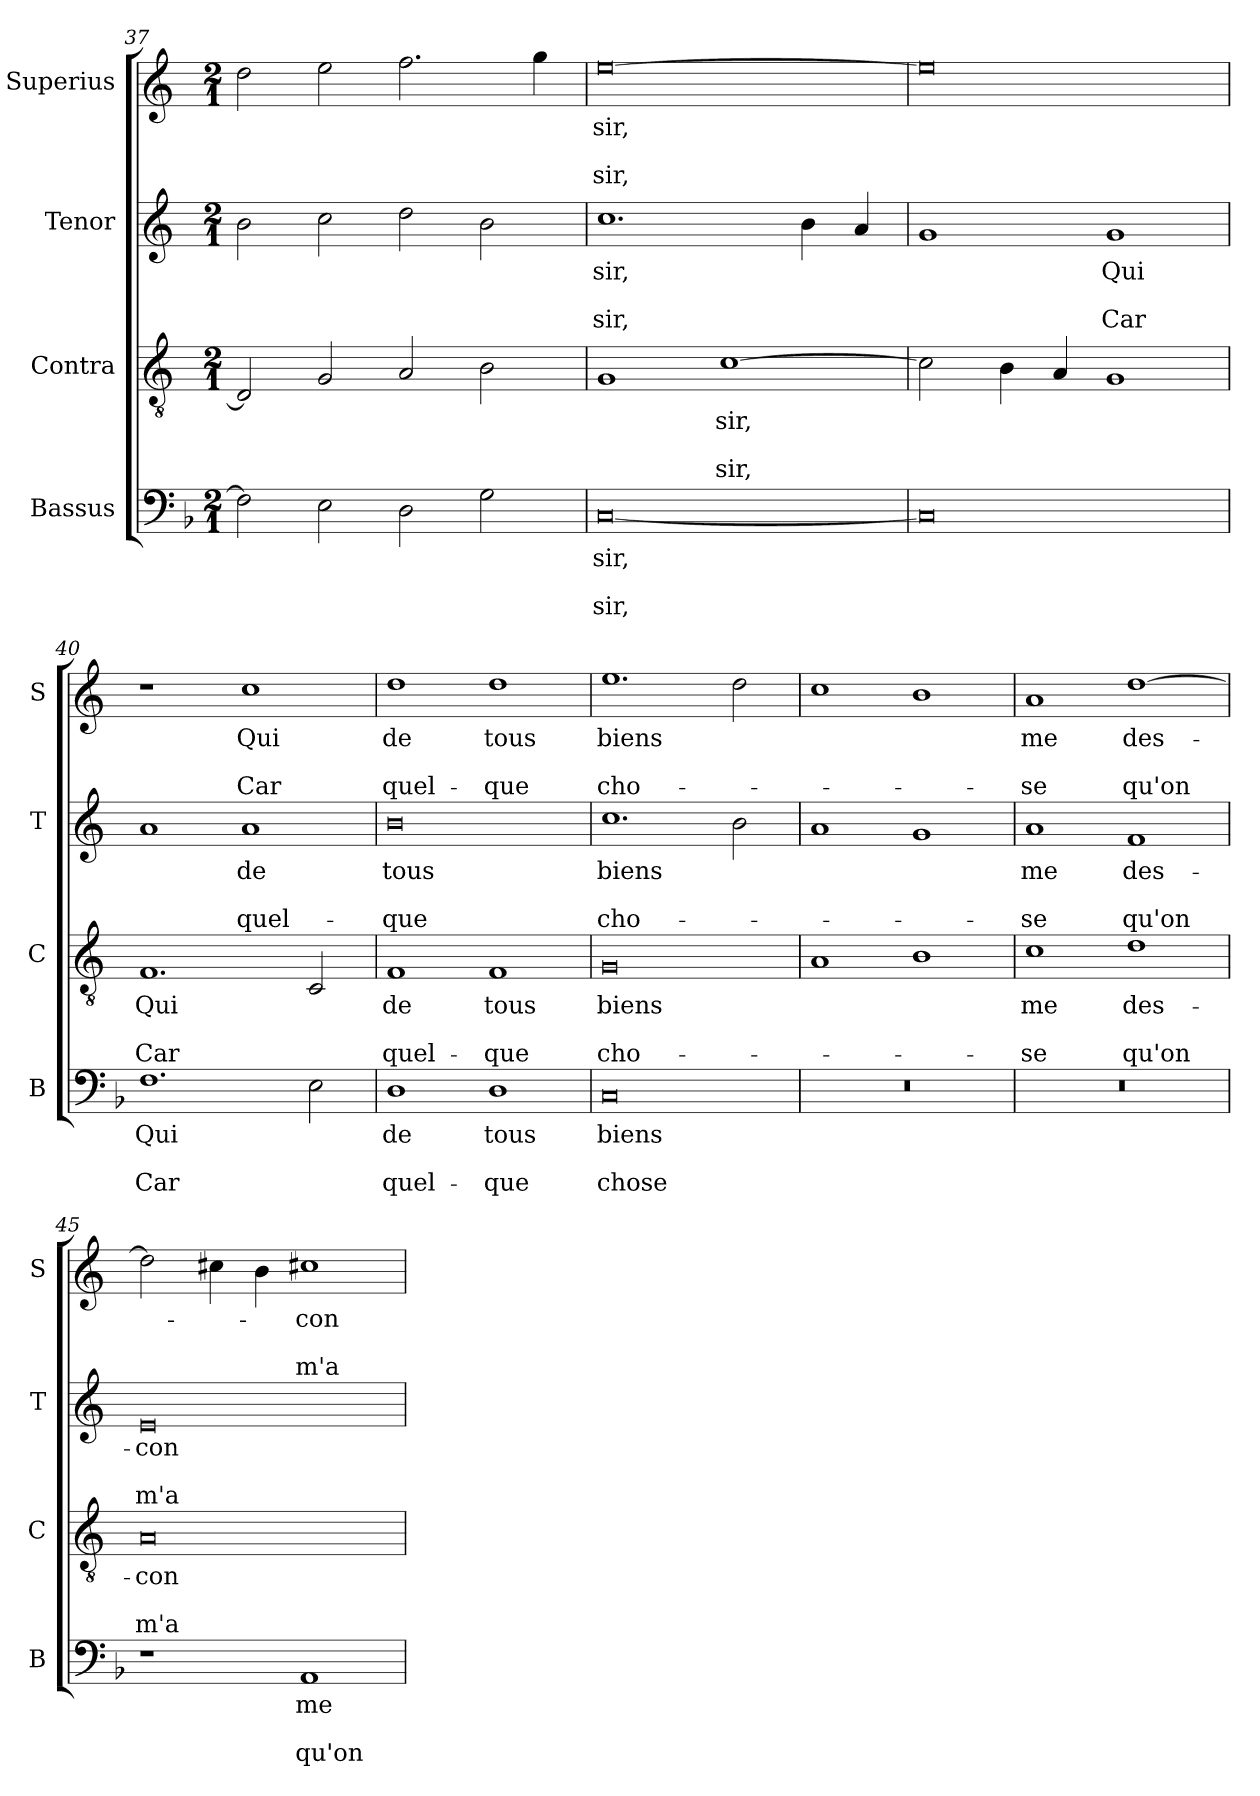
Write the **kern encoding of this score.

**kern	**text	**text	**text	**kern	**text	**text	**text	**kern	**text	**text	**text	**kern	**text	**text	**text
*part4	*part4	*part4	*part4	*part3	*part3	*part3	*part3	*part2	*part2	*part2	*part2	*part1	*part1	*part1	*part1
*staff4	*staff4	*staff4	*staff4	*staff3	*staff3	*staff3	*staff3	*staff2	*staff2	*staff2	*staff2	*staff1	*staff1	*staff1	*staff1
*I"Bassus	*	*	*	*I"Contra	*	*	*	*I"Tenor	*	*	*	*I"Superius	*	*	*
*I'B	*	*	*	*I'C	*	*	*	*I'T	*	*	*	*I'S	*	*	*
*clefF4	*	*	*	*clefGv2	*	*	*	*clefG2	*	*	*	*clefG2	*	*	*
*k[b-]	*	*	*	*k[]	*	*	*	*k[]	*	*	*	*k[]	*	*	*
*M2/1	*	*	*	*M2/1	*	*	*	*M2/1	*	*	*	*M2/1	*	*	*
=37	=37	=37	=37	=37	=37	=37	=37	=37	=37	=37	=37	=37	=37	=37	=37
2F]	.	.	.	2D]	.	.	.	2b	.	.	.	2dd	.	.	.
2E	.	.	.	2G	.	.	.	2cc	.	.	.	2ee	.	.	.
2D	.	.	.	2A	.	.	.	2dd	.	.	.	2.ff	.	.	.
2G	.	.	.	2B	.	.	.	2b	.	.	.	.	.	.	.
.	.	.	.	.	.	.	.	.	.	.	.	4gg	.	.	.
=38	=38	=38	=38	=38	=38	=38	=38	=38	=38	=38	=38	=38	=38	=38	=38
[0C	-sir,	.	-sir,	1G	.	.	.	1.cc	-sir,	.	-sir,	[0ee	-sir,	.	-sir,
.	.	.	.	[1c	-sir,	.	-sir,	.	.	.	.	.	.	.	.
.	.	.	.	.	.	.	.	4b	.	.	.	.	.	.	.
.	.	.	.	.	.	.	.	4a	.	.	.	.	.	.	.
=39	=39	=39	=39	=39	=39	=39	=39	=39	=39	=39	=39	=39	=39	=39	=39
0C]	.	.	.	2c]	.	.	.	1g	.	.	.	0ee]	.	.	.
.	.	.	.	4B	.	.	.	.	.	.	.	.	.	.	.
.	.	.	.	4A	.	.	.	.	.	.	.	.	.	.	.
.	.	.	.	1G	.	.	.	1g	Qui	.	Car	.	.	.	.
=40	=40	=40	=40	=40	=40	=40	=40	=40	=40	=40	=40	=40	=40	=40	=40
1.F	Qui	.	Car	1.F	Qui	.	Car	1a	.	.	.	1r	.	.	.
.	.	.	.	.	.	.	.	1a	de	.	quel-	1cc	Qui	.	Car
2E	.	.	.	2C	.	.	.	.	.	.	.	.	.	.	.
=41	=41	=41	=41	=41	=41	=41	=41	=41	=41	=41	=41	=41	=41	=41	=41
1D	de	.	quel-	1F	de	.	quel-	0b	tous	.	-que	1dd	de	.	quel-
1D	tous	.	-que	1F	tous	.	-que	.	.	.	.	1dd	tous	.	-que
=42	=42	=42	=42	=42	=42	=42	=42	=42	=42	=42	=42	=42	=42	=42	=42
0C	biens	.	chose	0G	biens	.	cho-	1.cc	biens	.	cho-	1.ee	biens	.	cho-
.	.	.	.	.	.	.	.	2b	.	.	.	2dd	.	.	.
=43	=43	=43	=43	=43	=43	=43	=43	=43	=43	=43	=43	=43	=43	=43	=43
0r	.	.	.	1A	.	.	.	1a	.	.	.	1cc	.	.	.
.	.	.	.	1B	.	.	.	1g	.	.	.	1b	.	.	.
=44	=44	=44	=44	=44	=44	=44	=44	=44	=44	=44	=44	=44	=44	=44	=44
0r	.	.	.	1c	me	.	-se	1a	me	.	-se	1a	me	.	-se
.	.	.	.	1d	des-	.	qu'on	1f	des-	.	qu'on	[1dd	des-	.	qu'on
=45	=45	=45	=45	=45	=45	=45	=45	=45	=45	=45	=45	=45	=45	=45	=45
1r	.	.	.	0A	-con-	.	m'a-	0e	-con-	.	m'a-	2dd]	.	.	.
.	.	.	.	.	.	.	.	.	.	.	.	4cc#X	.	.	.
.	.	.	.	.	.	.	.	.	.	.	.	4b	.	.	.
1AA	me	.	qu'on	.	.	.	.	.	.	.	.	1cc#X	-con-	.	m'a-
=	=	=	=	=	=	=	=	=	=	=	=	=	=	=	=
*-	*-	*-	*-	*-	*-	*-	*-	*-	*-	*-	*-	*-	*-	*-	*-
